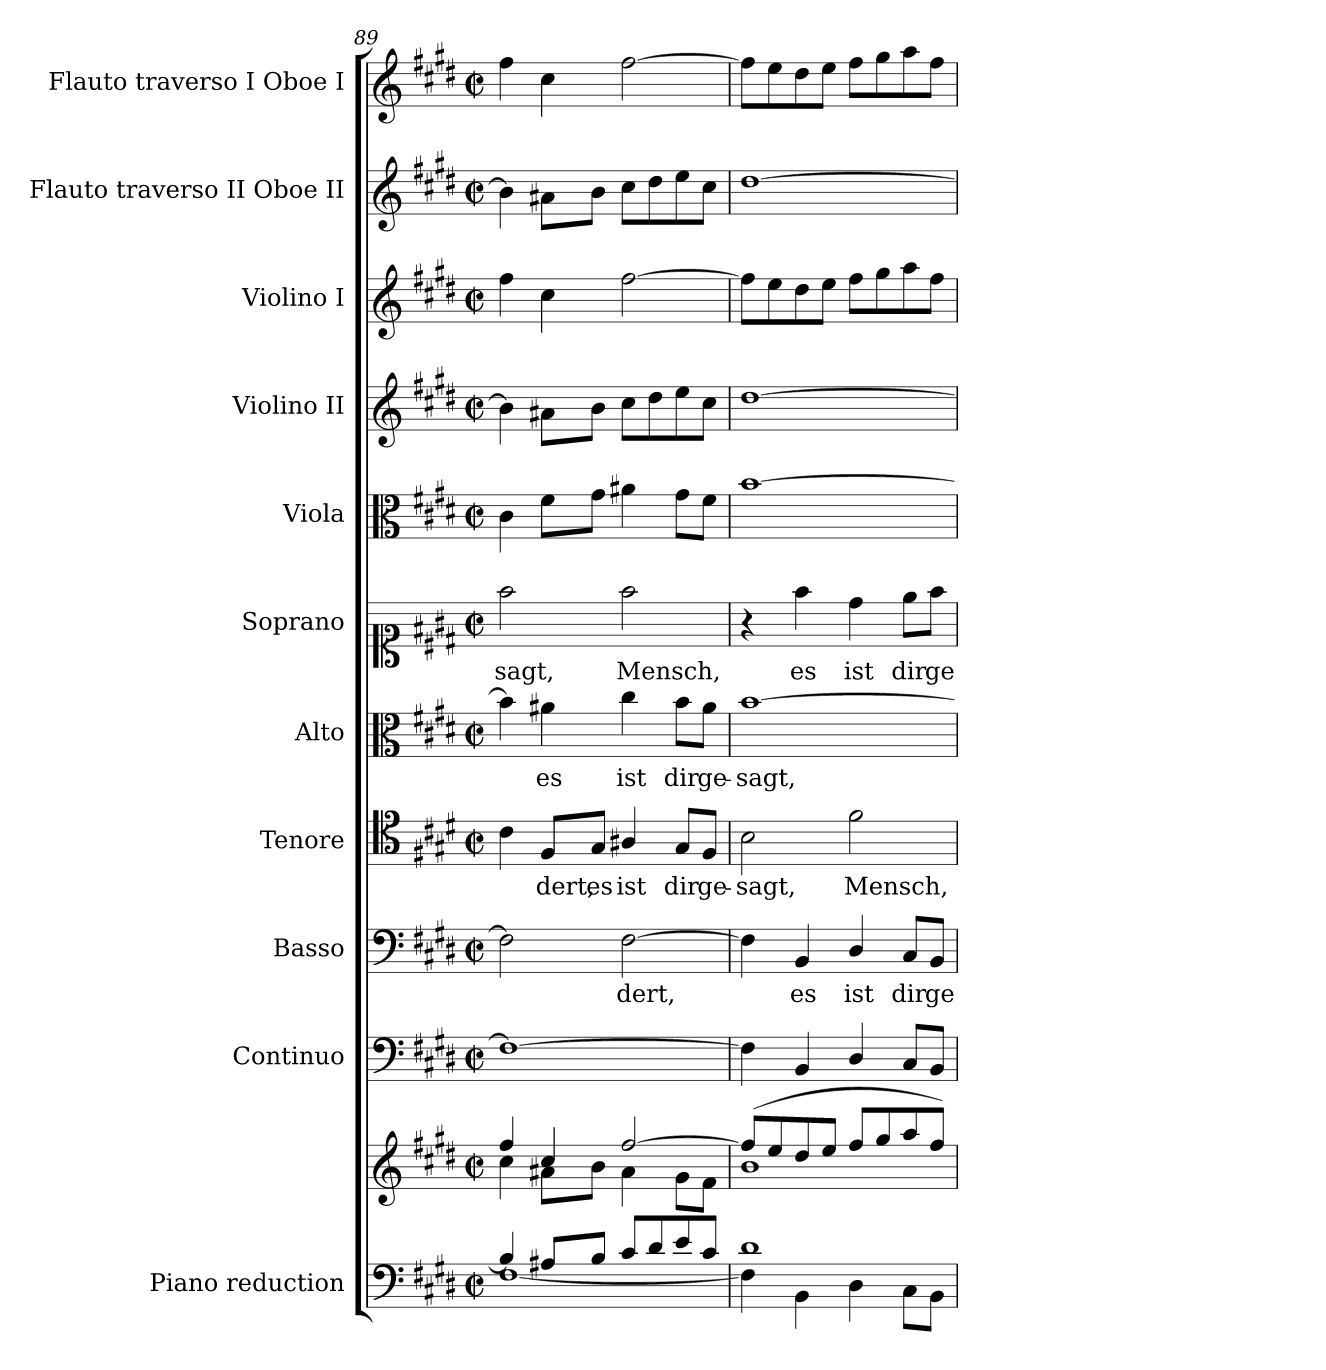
**kern	**kern	**kern	**kern	**text	**kern	**text	**kern	**text	**kern	**text	**kern	**kern	**kern	**kern	**kern
*part11	*part11	*part10	*part9	*part9	*part8	*part8	*part7	*part7	*part6	*part6	*part5	*part4	*part3	*part2	*part1
*staff12	*staff11	*staff10	*staff9	*staff9	*staff8	*staff8	*staff7	*staff7	*staff6	*staff6	*staff5	*staff4	*staff3	*staff2	*staff1
*I"Piano reduction	*	*I"Continuo	*I"Basso	*	*I"Tenore	*	*I"Alto	*	*I"Soprano	*	*I"Viola	*I"Violino II	*I"Violino I	*I"Flauto traverso II Oboe II	*I"Flauto traverso I Oboe I
*I'Pno	*	*	*	*	*	*	*	*	*	*	*	*	*	*I'Ob	*I'Ob
*clefF4	*clefG2	*clefF4	*clefF4	*	*clefC4	*	*clefC3	*	*clefC1	*	*clefC3	*clefG2	*clefG2	*clefG2	*clefG2
*k[f#c#g#d#]	*k[f#c#g#d#]	*k[f#c#g#d#]	*k[f#c#g#d#]	*	*k[f#c#g#d#]	*	*k[f#c#g#d#]	*	*k[f#c#g#d#]	*	*k[f#c#g#d#]	*k[f#c#g#d#]	*k[f#c#g#d#]	*k[f#c#g#d#]	*k[f#c#g#d#]
*M2/2	*M2/2	*M2/2	*M2/2	*	*M2/2	*	*M2/2	*	*M2/2	*	*M2/2	*M2/2	*M2/2	*M2/2	*M2/2
*met(c|)	*met(c|)	*met(c|)	*met(c|)	*	*met(c|)	*	*met(c|)	*	*met(c|)	*	*met(c|)	*met(c|)	*met(c|)	*met(c|)	*met(c|)
=89	=89	=89	=89	=89	=89	=89	=89	=89	=89	=89	=89	=89	=89	=89	=89
*^	*^	*	*	*	*	*	*	*	*	*	*	*	*	*	*
!	!	!	!	!	!	!LO:LY:b	!	!	!	!	!	!LO:LY:b	!	!	!	!	!
4B/]	[1F#	4ff#/	4cc#\	1F#_	2F#\]	--	4c#\	.	4b\]	.	2ff#\	sagt,	4c#\	4b\]	4ff#\	4b\]	4ff#\
!	!	!	!	!	!	!	!	!LO:LY:b	!	!LO:LY:b	!	!	!	!	!	!	!
8A#X/L	.	4cc#/	8a#X\L	.	.	.	8F#/L	dert,	4a#X\	es	.	.	8f#\L	8a#X\L	4cc#\	8a#X\L	4cc#\
!	!	!	!	!	!	!	!	!LO:LY:b	!	!	!	!	!	!	!	!	!
8B/J	.	.	8b\J	.	.	.	8G#/J	es	.	.	.	.	8g#\J	8b\J	.	8b\J	.
!	!	!	!	!	!	!LO:LY:b	!	!LO:LY:b	!	!LO:LY:b	!	!LO:LY:b	!	!	!	!	!
8c#/L	.	[2ff#/	4a#\	.	[2F#\	dert,	4A#X/	ist	4cc#\	ist	2ff#\	Mensch,	4a#X\	8cc#\L	[2ff#\	8cc#\L	[2ff#\
8d#/	.	.	.	.	.	.	.	.	.	.	.	.	.	8dd#\	.	8dd#\	.
!	!	!	!	!	!	!	!	!LO:LY:b	!	!LO:LY:b	!	!	!	!	!	!	!
8e/	.	.	8g#\L	.	.	.	8G#/L	dir	8b\L	dir	.	.	8g#\L	8ee\	.	8ee\	.
!	!	!	!	!	!	!	!	!LO:LY:b	!	!LO:LY:b	!	!	!	!	!	!	!
8c#/J	.	.	8f#\J	.	.	.	8F#/J	ge-	8a#\J	ge-	.	.	8f#\J	8cc#\J	.	8cc#\J	.
=90	=90	=90	=90	=90	=90	=90	=90	=90	=90	=90	=90	=90	=90	=90	=90	=90	=90
!	!	!	!	!	!	!	!	!LO:LY:b	!	!LO:LY:b	!	!	!	!	!	!	!
1d#	4F#\]	(8ff#/L]	1b	4F#\]	4F#\]	.	2B\	sagt,	[1b	sagt,	4r	.	[1b	[1dd#	8ff#\L]	[1dd#	8ff#\L]
.	.	8ee/	.	.	.	.	.	.	.	.	.	.	.	.	8ee\	.	8ee\
!	!	!	!	!	!	!LO:LY:b	!	!	!	!	!	!LO:LY:b	!	!	!	!	!
.	4BB\	8dd#/	.	4BB/	4BB/	es	.	.	.	.	4ff#\	es	.	.	8dd#\	.	8dd#\
.	.	8ee/J	.	.	.	.	.	.	.	.	.	.	.	.	8ee\J	.	8ee\J
!	!	!	!	!	!	!LO:LY:b	!	!LO:LY:b	!	!	!	!LO:LY:b	!	!	!	!	!
.	4D#\	8ff#/L	.	4D#/	4D#/	ist	2f#\	Mensch,	.	.	4dd#\	ist	.	.	8ff#\L	.	8ff#\L
.	.	8gg#/	.	.	.	.	.	.	.	.	.	.	.	.	8gg#\	.	8gg#\
!	!	!	!	!	!	!LO:LY:b	!	!	!	!	!	!LO:LY:b	!	!	!	!	!
.	8C#\L	8aa/	.	8C#/L	8C#/L	dir	.	.	.	.	8ee\L	dir	.	.	8aa\	.	8aa\
!	!	!	!	!	!	!LO:LY:b	!	!	!	!	!	!LO:LY:b	!	!	!	!	!
.	8BB\J	8ff#/J)	.	8BB/J	8BB/J	ge-	.	.	.	.	8ff#\J	ge-	.	.	8ff#\J	.	8ff#\J
*v	*v	*	*	*	*	*	*	*	*	*	*	*	*	*	*	*	*
*	*v	*v	*	*	*	*	*	*	*	*	*	*	*	*	*	*
=	=	=	=	=	=	=	=	=	=	=	=	=	=	=	=
*-	*-	*-	*-	*-	*-	*-	*-	*-	*-	*-	*-	*-	*-	*-	*-
